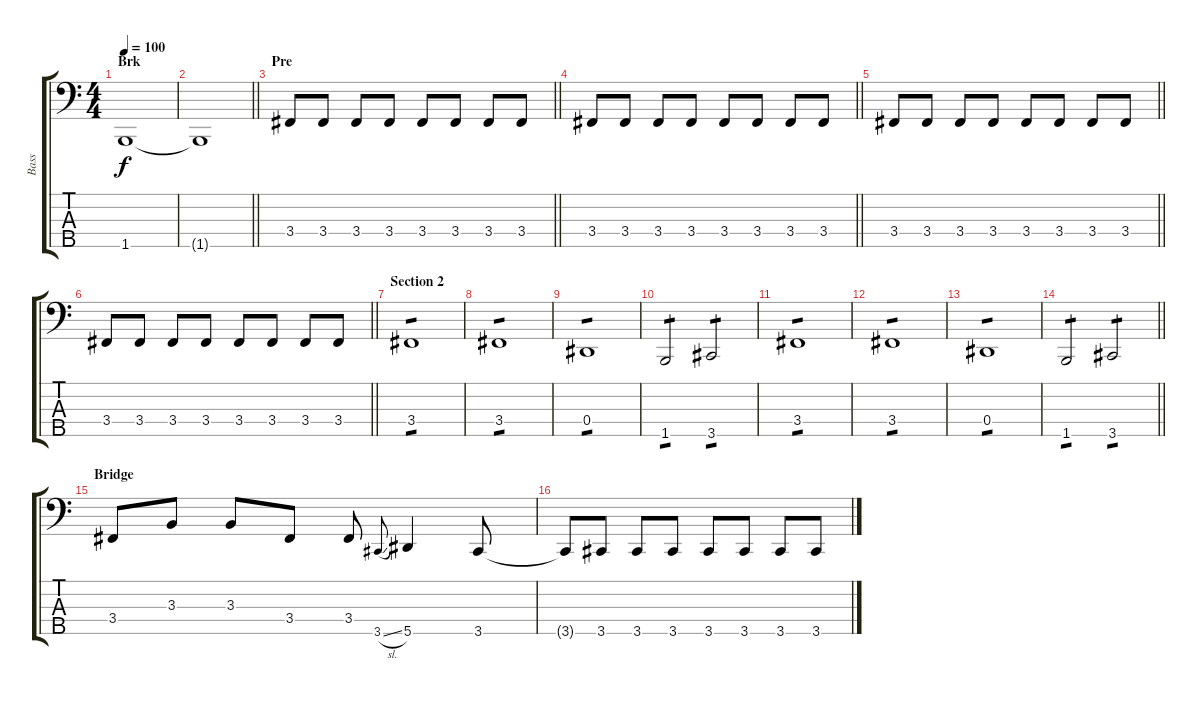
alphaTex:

\track ("Bass" "Bass") {instrument electricbassfinger}
\staff {score tabs}
\tuning (Gb2 Db2 Ab1 Eb1 Bb0) {hide}
\ts (4 4)
\section ("" "Brk")
\tempo 100
\clef f4
\ks c
1.5{t}.1{dy f} |
\barLineRight lightlight
1.5{t}.1 |
\section ("" "Pre")
\barLineRight lightlight
3.4.8 3.4.8 3.4.8 3.4.8 3.4.8 3.4.8 3.4.8 3.4.8 |
\barLineRight lightlight
3.4.8 3.4.8 3.4.8 3.4.8 3.4.8 3.4.8 3.4.8 3.4.8 |
\barLineRight lightlight
3.4.8 3.4.8 3.4.8 3.4.8 3.4.8 3.4.8 3.4.8 3.4.8 |
\barLineRight lightlight
3.4.8 3.4.8 3.4.8 3.4.8 3.4.8 3.4.8 3.4.8 3.4.8 |
\section ("" "Section 2")
3.4.1{tp 1} |
3.4.1{tp 1} |
0.4.1{tp 1} |
1.5.2{tp 1} 3.5.2{tp 1} |
3.4.1{tp 1} |
3.4.1{tp 1} |
0.4.1{tp 1} |
\barLineRight lightlight
1.5.2{tp 1} 3.5.2{tp 1} |
\section ("" "Bridge")
3.4.8 3.3.8 3.3.8 3.4.8 3.4.8 3.5{sl}.8{gr onbeat} 5.5.4 3.5.8 |
3.5{t}.8 3.5.8 3.5.8 3.5.8 3.5.8 3.5.8 3.5.8 3.5.8
